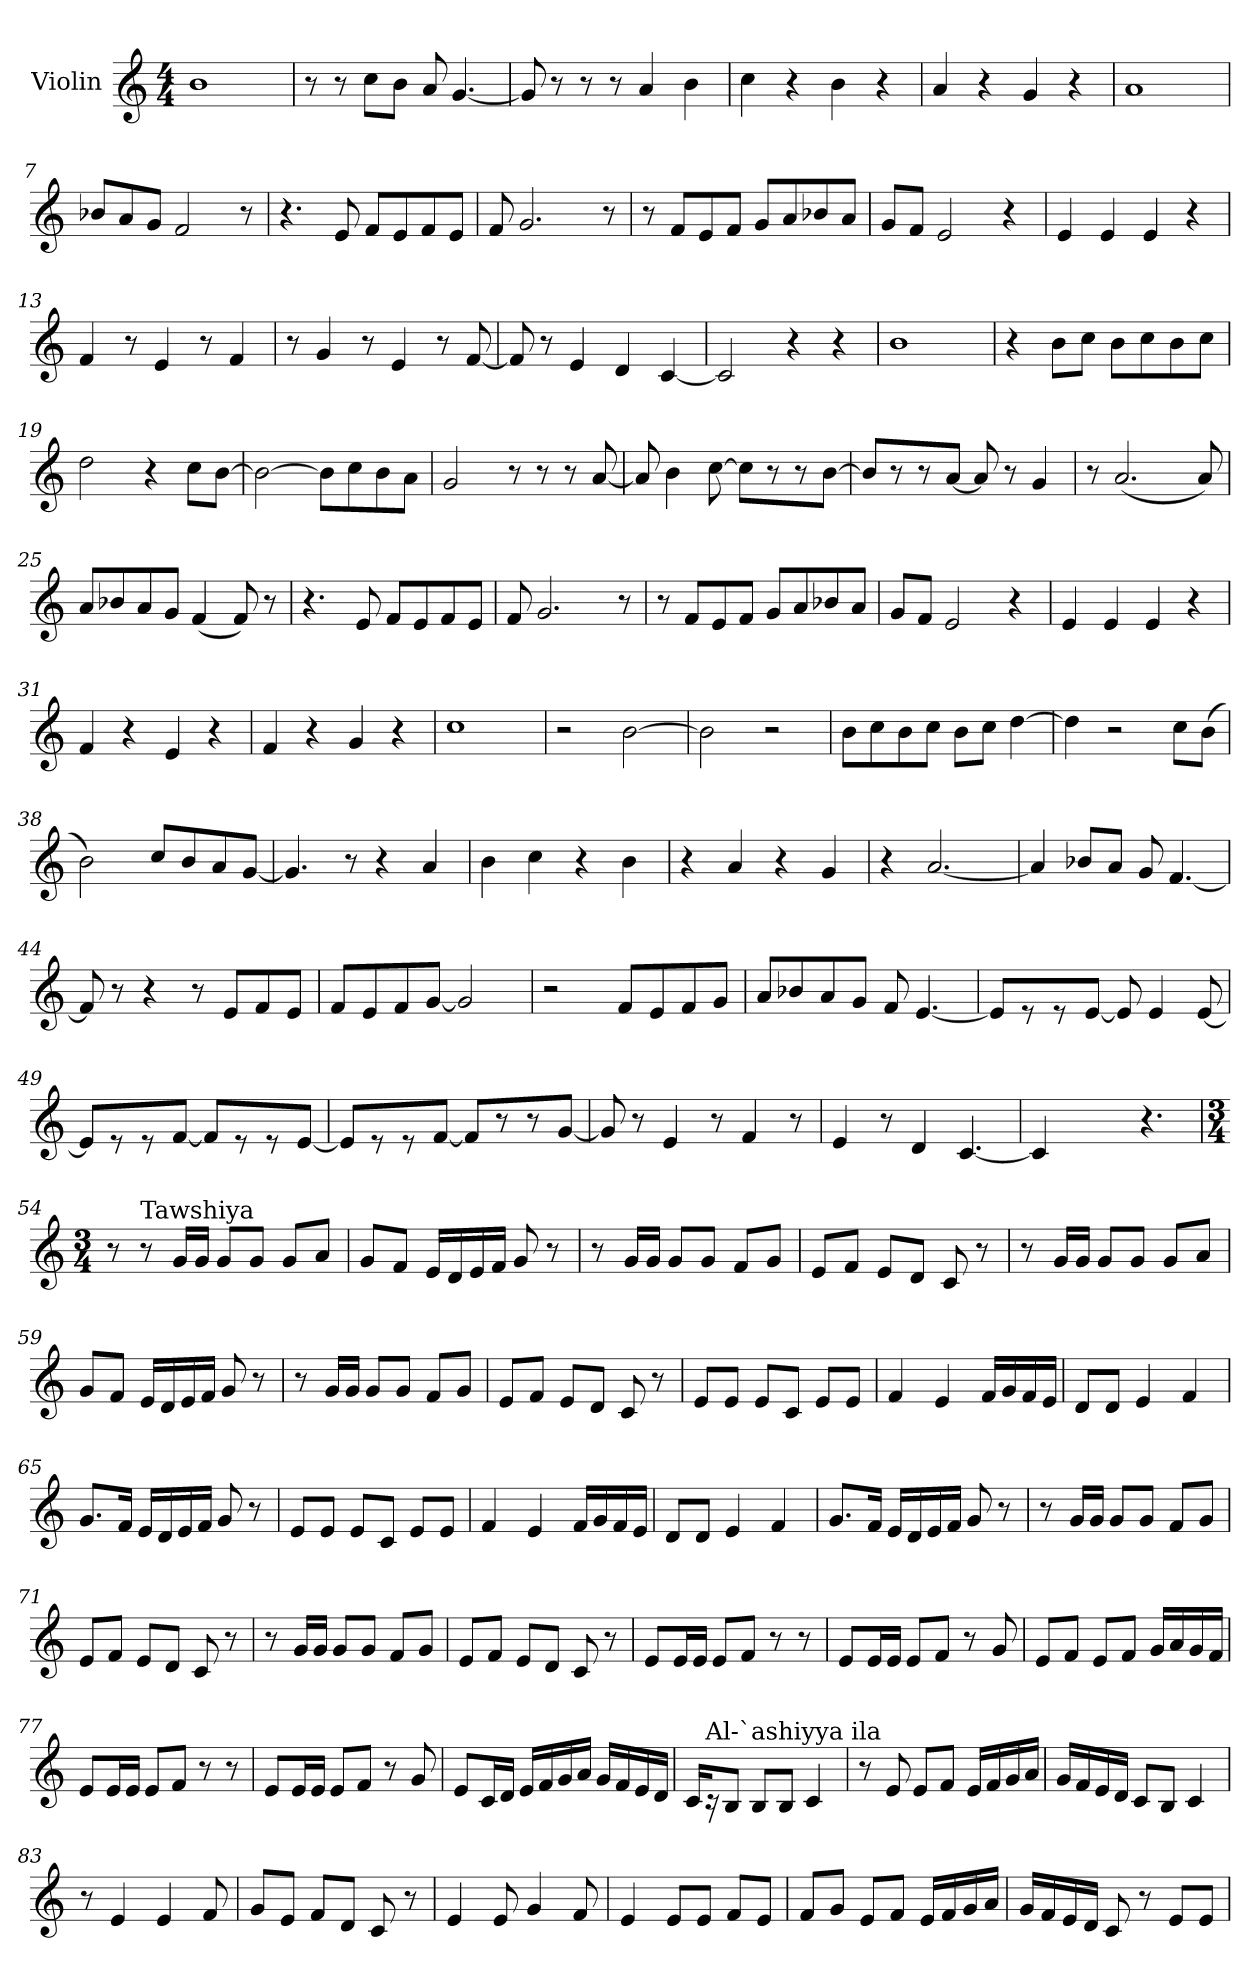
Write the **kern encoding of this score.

**kern
*part1
*staff1
*I"Violin
*clefG2
*k[]
*M4/4
*MM120
=1
1b
=2
8r
8r
8cc\L
8b\J
8a/
[4.g/
=3
8g/]
8r
8r
8r
4a/
4b\
=4
4cc\
4r
4b\
4r
=5
4a/
4r
4g/
4r
!!LO:LB:g=z
=6
1a
=7
8b-X/L
8a/
8g/J
2f/
8r
=8
4.r
8e/
8f/L
8e/
8f/
8e/J
=9
8f/
2.g/
8r
=10
8r
8f/L
8e/
8f/J
8g/L
8a/
8b-X/
8a/J
=11
8g/L
8f/J
2e/
4r
!!LO:LB:g=z
=12
4e/
4e/
4e/
4r
=13
4f/
8r
4e/
8r
4f/
=14
8r
4g/
8r
4e/
8r
[8f/
=15
8f/]
8r
4e/
4d/
[4c/
=16
2c/]
4r
4r
=17
1b
!!LO:LB:g=z
=18
4r
8b\L
8cc\J
8b\L
8cc\
8b\
8cc\J
=19
2dd\
4r
8cc\L
[8b\J
=20
2b\_
8b\L]
8cc\
8b\
8a\J
=21
2g/
8r
8r
8r
[8a/
=22
8a/]
4b\
[8cc\
8cc\L]
8r
8r
[8b\J
!!LO:LB:g=z
=23
8b/L]
8r
8r
[8a/J
8a/]
8r
4g/
=24
8r
(2.a/
8a/)
=25
8a/L
8b-X/
8a/
8g/J
(4f/
8f/)
8r
=26
4.r
8e/
8f/L
8e/
8f/
8e/J
=27
8f/
2.g/
8r
!!LO:LB:g=z
=28
8r
8f/L
8e/
8f/J
8g/L
8a/
8b-X/
8a/J
=29
8g/L
8f/J
2e/
4r
=30
4e/
4e/
4e/
4r
=31
4f/
4r
4e/
4r
=32
4f/
4r
4g/
4r
=33
1cc
!!LO:LB:g=z
=34
2r
[2b\
=35
2b\]
2r
=36
8b\L
8cc\
8b\
8cc\J
8b\L
8cc\J
[4dd\
=37
4dd\]
2r
8cc\L
(>8b\J
=38
2b\)
8cc/L
8b/
8a/
[8g/J
=39
4.g/]
8r
4r
4a/
!!LO:PB:g=z
=40
4b\
4cc\
4r
4b\
=41
4r
4a/
4r
4g/
=42
4r
[2.a/
=43
4a/]
8b-X/L
8a/J
8g/
[4.f/
=44
8f/]
8r
4r
8r
8e/L
8f/
8e/J
=45
8f/L
8e/
8f/
[8g/J
2g/]
=46
2r
8f/L
8e/
8f/
8g/J
!!LO:LB:g=z
=47
8a/L
8b-X/
8a/
8g/J
8f/
[4.e/
=48
8e/L]
8r
8r
[8e/J
8e/]
4e/
[8e/
=49
8e/L]
8r
8r
[8f/J
8f/L]
8r
8r
[8e/J
!!LO:LB:g=z
=50
8e/L]
8r
8r
[8f/J
8f/L]
8r
8r
[8g/J
=51
8g/]
8r
4e/
8r
4f/
8r
=52
4e/
8r
4d/
[4.c/
=53
4c/]
4.ryy
4.r
=54
*M3/4
*MM65
8r
!LO:TX:a:t=Tawshiya
8r
16g/LL
16g/JJ
8g/L
8g/J
8g/L
8a/J
!!LO:LB:g=z
=55
8g/L
8f/J
16e/LL
16d/
16e/
16f/JJ
8g/
8r
=56
8r
16g/LL
16g/JJ
8g/L
8g/J
8f/L
8g/J
=57
8e/L
8f/J
8e/L
8d/J
8c/
8r
=58
8r
16g/LL
16g/JJ
8g/L
8g/J
8g/L
8a/J
=59
8g/L
8f/J
16e/LL
16d/
16e/
16f/JJ
8g/
8r
!!LO:LB:g=z
=60
8r
16g/LL
16g/JJ
8g/L
8g/J
8f/L
8g/J
=61
8e/L
8f/J
8e/L
8d/J
8c/
8r
=62
8e/L
8e/J
8e/L
8c/J
8e/L
8e/J
=63
4f/
4e/
16f/LL
16g/
16f/
16e/JJ
=64
8d/L
8d/J
4e/
4f/
=65
8.g/L
16f/Jk
16e/LL
16d/
16e/
16f/JJ
8g/
8r
!!LO:LB:g=z
=66
8e/L
8e/J
8e/L
8c/J
8e/L
8e/J
=67
4f/
4e/
16f/LL
16g/
16f/
16e/JJ
=68
8d/L
8d/J
4e/
4f/
=69
8.g/L
16f/Jk
16e/LL
16d/
16e/
16f/JJ
8g/
8r
=70
8r
16g/LL
16g/JJ
8g/L
8g/J
8f/L
8g/J
=71
8e/L
8f/J
8e/L
8d/J
8c/
8r
!!LO:LB:g=z
=72
8r
16g/LL
16g/JJ
8g/L
8g/J
8f/L
8g/J
=73
8e/L
8f/J
8e/L
8d/J
8c/
8r
=74
8e/L
16e/L
16e/JJ
8e/L
8f/J
8r
8r
=75
8e/L
16e/L
16e/JJ
8e/L
8f/J
8r
8g/
=76
8e/L
8f/J
8e/L
8f/J
16g/LL
16a/
16g/
16f/JJ
!!LO:LB:g=z
=77
8e/L
16e/L
16e/JJ
8e/L
8f/J
8r
8r
=78
8e/L
16e/L
16e/JJ
8e/L
8f/J
8r
8g/
=79
8e/L
16c/L
16d/JJ
16e/LL
16f/
16g/
16a/JJ
16g/LL
16f/
16e/
16d/JJ
=80
16c/KL
!LO:TX:a:t=Al-`ashiyya ila
16r
8B/J
8B/L
8B/J
4c/
=81
8r
8e/
8e/L
8f/J
16e/LL
16f/
16g/
16a/JJ
!!LO:PB:g=z
=82
16g/LL
16f/
16e/
16d/JJ
8c/L
8B/J
4c/
=83
8r
4e/
4e/
8f/
=84
8g/L
8e/J
8f/L
8d/J
8c/
8r
=85
4e/
8e/
4g/
8f/
=86
4e/
8e/L
8e/J
8f/L
8e/J
=87
8f/L
8g/J
8e/L
8f/J
16e/LL
16f/
16g/
16a/JJ
!!LO:LB:g=z
=88
16g/LL
16f/
16e/
16d/JJ
8c/
8r
8e/L
8e/J
=
*-
